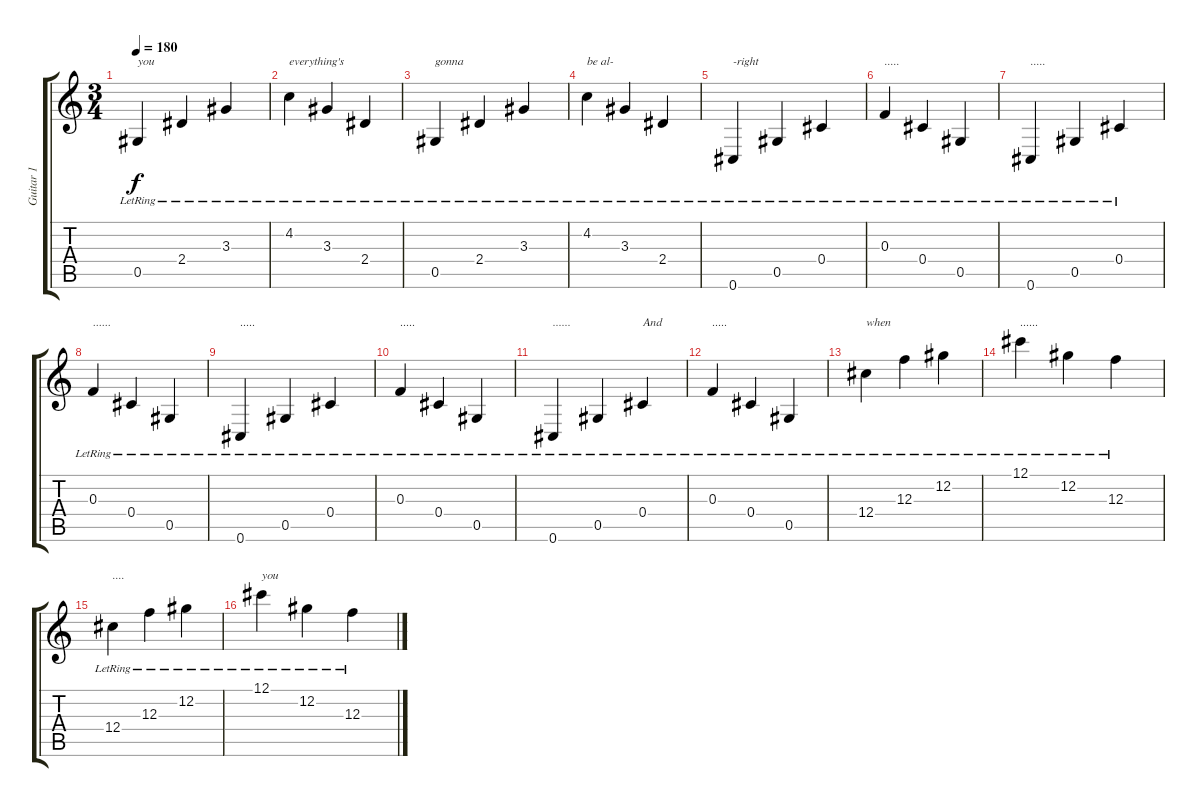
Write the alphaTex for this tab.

\track ("Guitar 1" "Guitar 1") {instrument acousticguitarsteel}
\staff {score tabs}
\tuning (Db4 Ab3 F3 Db3 Ab2 Db2) {hide}
\ts (3 4)
\tempo 180
\clef g2
\ks c
0.5{lr}.4{txt "you" dy f} 2.4{lr}.4 3.3{lr}.4 |
4.2{lr}.4{txt "everything's"} 3.3{lr}.4 2.4{lr}.4 |
0.5{lr}.4{txt "gonna"} 2.4{lr}.4 3.3{lr}.4 |
4.2{lr}.4{txt "be al-"} 3.3{lr}.4 2.4{lr}.4 |
0.6{lr}.4{txt "-right"} 0.5{lr}.4 0.4{lr}.4 |
0.3{lr}.4{txt "....."} 0.4{lr}.4 0.5{lr}.4 |
0.6{lr}.4{txt "....."} 0.5{lr}.4 0.4{lr}.4 |
0.3{lr}.4{txt "......"} 0.4{lr}.4 0.5{lr}.4 |
0.6{lr}.4{txt "....."} 0.5{lr}.4 0.4{lr}.4 |
0.3{lr}.4{txt "....."} 0.4{lr}.4 0.5{lr}.4 |
0.6{lr}.4{txt "......"} 0.5{lr}.4 0.4{lr}.4{txt "And"} |
0.3{lr}.4{txt "....."} 0.4{lr}.4 0.5{lr}.4 |
12.4{lr}.4{txt "when"} 12.3{lr}.4 12.2{lr}.4 |
12.1{lr}.4{txt "......"} 12.2{lr}.4 12.3{lr}.4 |
12.4{lr}.4{txt "...."} 12.3{lr}.4 12.2{lr}.4 |
12.1{lr}.4{txt "you"} 12.2{lr}.4 12.3{lr}.4
